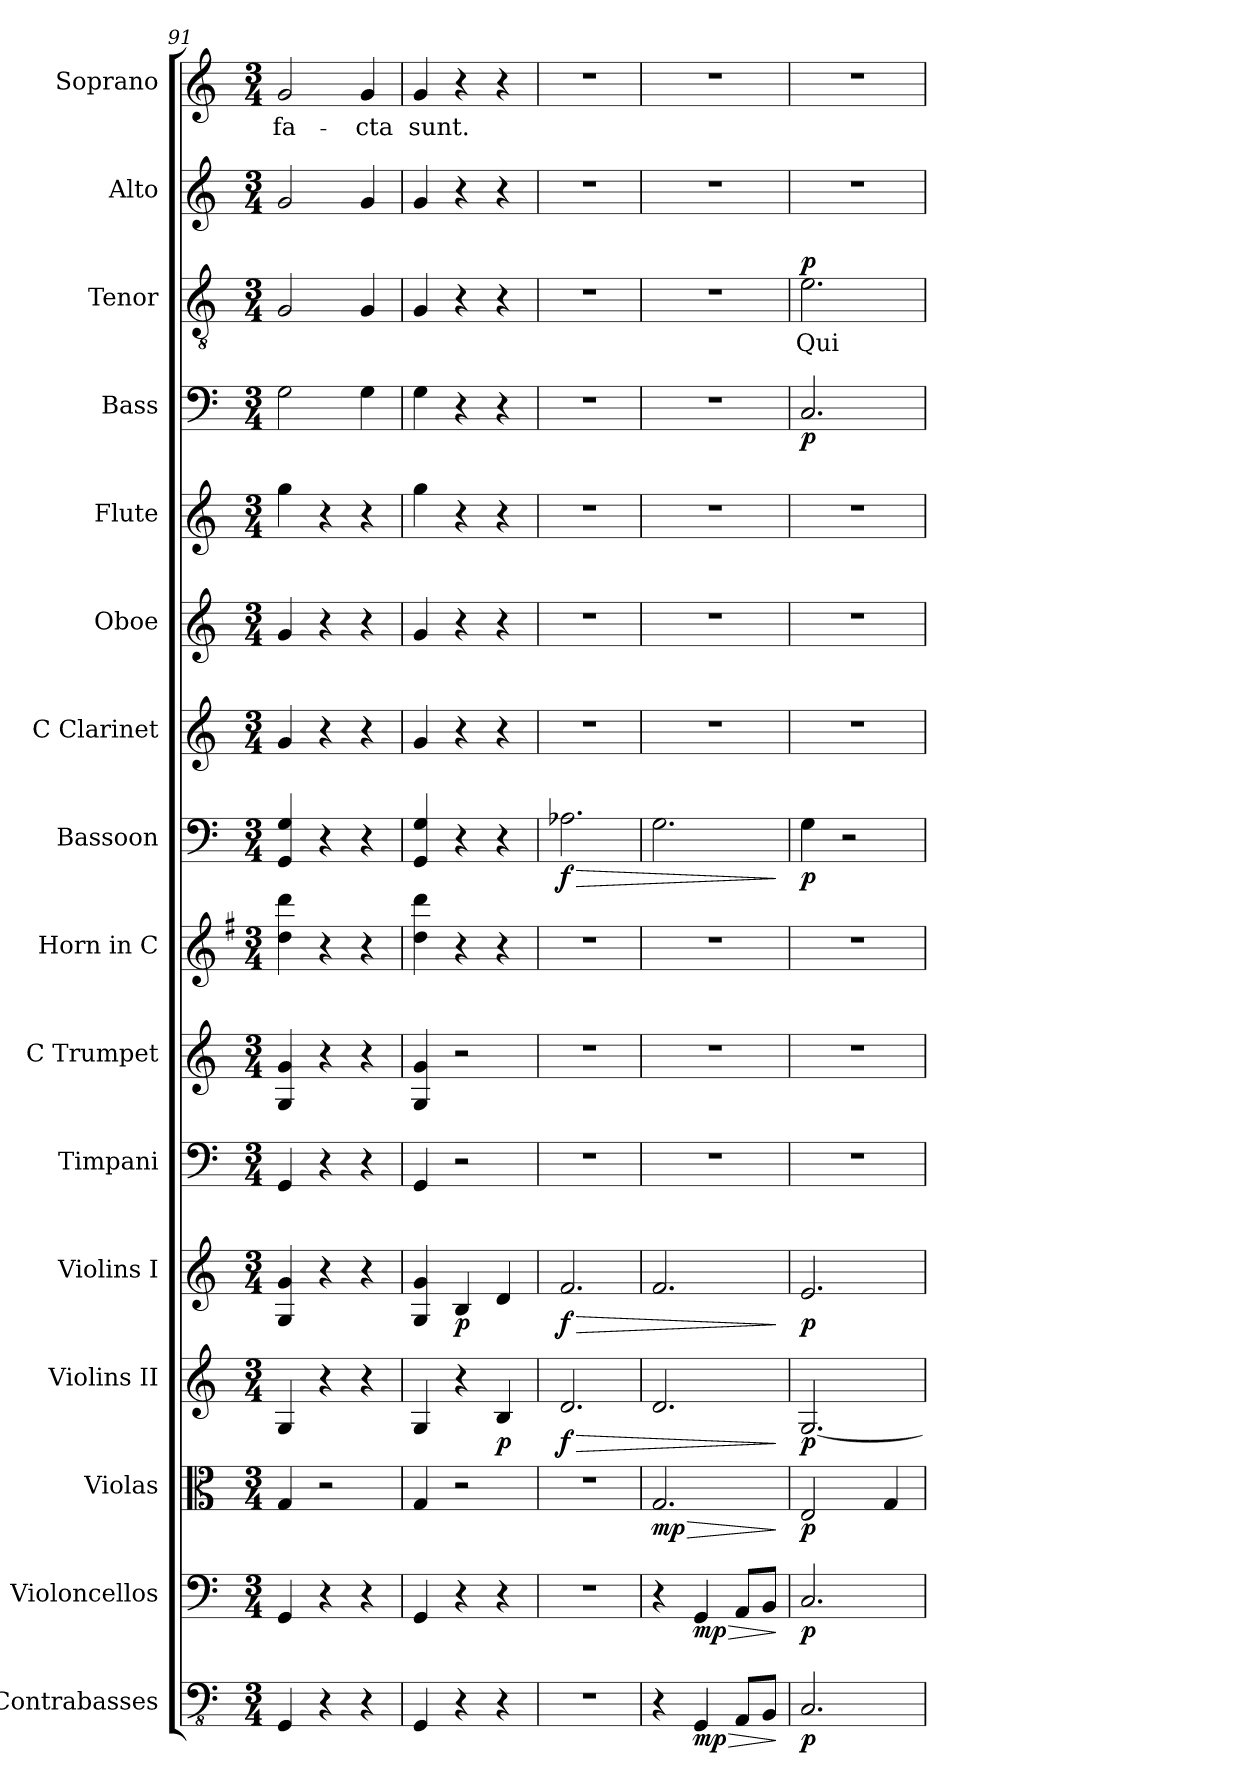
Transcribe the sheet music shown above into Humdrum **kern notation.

**kern	**dynam	**kern	**dynam	**kern	**dynam	**kern	**dynam	**kern	**dynam	**kern	**kern	**kern	**kern	**dynam	**kern	**kern	**kern	**kern	**dynam	**kern	**text	**dynam	**kern	**kern	**text
*part16	*part16	*part15	*part15	*part14	*part14	*part13	*part13	*part12	*part12	*part11	*part10	*part9	*part8	*part8	*part7	*part6	*part5	*part4	*part4	*part3	*part3	*part3	*part2	*part1	*part1
*staff16	*staff16	*staff15	*staff15	*staff14	*staff14	*staff13	*staff13	*staff12	*staff12	*staff11	*staff10	*staff9	*staff8	*staff8	*staff7	*staff6	*staff5	*staff4	*staff4	*staff3	*staff3	*staff3	*staff2	*staff1	*staff1
*I"Contrabasses	*	*I"Violoncellos	*	*I"Violas	*	*I"Violins II	*	*I"Violins I	*	*I"Timpani	*I"C Trumpet	*I"Horn in C	*I"Bassoon	*	*I"C Clarinet	*I"Oboe	*I"Flute	*I"Bass	*	*I"Tenor	*	*	*I"Alto	*I"Soprano	*
*I'Cbs.	*	*I'Vcs.	*	*I'Vlas.	*	*I'Vlns. II	*	*I'Vlns. I	*	*I'Timp.	*I'C Tpt.	*I'Hn. in C	*I'Bsn.	*	*I'C Cl.	*I'Ob.	*I'Fl.	*I'B.	*	*I'T.	*	*	*I'A.	*I'S.	*
*clefFv4	*	*clefF4	*	*clefC3	*	*clefG2	*	*clefG2	*	*clefF4	*clefG2	*clefG2	*clefF4	*	*clefG2	*clefG2	*clefG2	*clefF4	*	*clefGv2	*	*	*clefG2	*clefG2	*
*	*	*	*	*	*	*	*	*	*	*	*	*ITrd4c7	*	*	*ITrd1c2	*	*	*	*	*	*	*	*	*	*
*k[]	*	*k[]	*	*k[]	*	*k[]	*	*k[]	*	*k[]	*k[]	*k[]	*k[]	*	*k[b-e-]	*k[]	*k[]	*k[]	*	*k[]	*	*	*k[]	*k[]	*
*M3/4	*	*M3/4	*	*M3/4	*	*M3/4	*	*M3/4	*	*M3/4	*M3/4	*M3/4	*M3/4	*	*M3/4	*M3/4	*M3/4	*M3/4	*	*M3/4	*	*	*M3/4	*M3/4	*
=91	=91	=91	=91	=91	=91	=91	=91	=91	=91	=91	=91	=91	=91	=91	=91	=91	=91	=91	=91	=91	=91	=91	=91	=91	=91
!	!	!	!	!	!	!	!	!	!	!	!	!	!	!	!	!	!	!	!	!	!	!	!	!	!LO:LY:b
4GGG/	.	4GG/	.	4G/	.	4G/	.	4G/ 4g/	.	4GG/	4G/ 4g/	4g\ 4gg\	4GG/ 4G/	.	4f/	4g/	4gg\	2G\	.	2G/	.	.	2g/	2g/	fa-
4r	.	4r	.	2r	.	4r	.	4r	.	4r	4r	4r	4r	.	4r	4r	4r	.	.	.	.	.	.	.	.
!	!	!	!	!	!	!	!	!	!	!	!	!	!	!	!	!	!	!	!	!	!	!	!	!	!LO:LY:b
4r	.	4r	.	.	.	4r	.	4r	.	4r	4r	4r	4r	.	4r	4r	4r	4G\	.	4G/	.	.	4g/	4g/	-cta
=92	=92	=92	=92	=92	=92	=92	=92	=92	=92	=92	=92	=92	=92	=92	=92	=92	=92	=92	=92	=92	=92	=92	=92	=92	=92
!	!	!	!	!	!	!	!	!	!	!	!	!	!	!	!	!	!	!	!	!	!	!	!	!	!LO:LY:b
4GGG/	.	4GG/	.	4G/	.	4G/	.	4G/ 4g/	.	4GG/	4G/ 4g/	4g\ 4gg\	4GG/ 4G/	.	4f/	4g/	4gg\	4G\	.	4G/	.	.	4g/	4g/	sunt.
!	!	!	!	!	!	!	!	!	!LO:DY:b	!	!	!	!	!	!	!	!	!	!	!	!	!	!	!	!
4r	.	4r	.	2r	.	4r	.	4B/	p	2r	2r	4r	4r	.	4r	4r	4r	4r	.	4r	.	.	4r	4r	.
!	!	!	!	!	!	!	!LO:DY:b	!	!	!	!	!	!	!	!	!	!	!	!	!	!	!	!	!	!
4r	.	4r	.	.	.	4B/	p	4d/	.	.	.	4r	4r	.	4r	4r	4r	4r	.	4r	.	.	4r	4r	.
=93	=93	=93	=93	=93	=93	=93	=93	=93	=93	=93	=93	=93	=93	=93	=93	=93	=93	=93	=93	=93	=93	=93	=93	=93	=93
!	!	!	!	!	!	!	!LO:HP:b	!	!LO:HP:b	!	!	!	!	!LO:HP:b	!	!	!	!	!	!	!	!	!	!	!
!	!	!	!	!	!	!	!LO:DY:n=1:b	!	!LO:DY:n=1:b	!	!	!	!	!LO:DY:n=1:b	!	!	!	!	!	!	!	!	!	!	!
2.r	.	2.r	.	2.r	.	2.d/	> f	2.f/	> f	2.r	2.r	2.r	2.A-X\	> f	2.r	2.r	2.r	2.r	.	2.r	.	.	2.r	2.r	.
=94	=94	=94	=94	=94	=94	=94	=94	=94	=94	=94	=94	=94	=94	=94	=94	=94	=94	=94	=94	=94	=94	=94	=94	=94	=94
!	!	!	!	!	!LO:HP:b	!	!	!	!	!	!	!	!	!	!	!	!	!	!	!	!	!	!	!	!
!	!	!	!	!	!LO:DY:n=1:b	!	!	!	!	!	!	!	!	!	!	!	!	!	!	!	!	!	!	!	!
4r	.	4r	.	2.G/	> mp	2.d/	.	2.f/	.	2.r	2.r	2.r	2.G\	.	2.r	2.r	2.r	2.r	.	2.r	.	.	2.r	2.r	.
!	!LO:HP:b	!	!LO:HP:b	!	!	!	!	!	!	!	!	!	!	!	!	!	!	!	!	!	!	!	!	!	!
!	!LO:DY:n=1:b	!	!LO:DY:n=1:b	!	!	!	!	!	!	!	!	!	!	!	!	!	!	!	!	!	!	!	!	!	!
4GGG/	> mp	4GG/	> mp	.	.	.	.	.	.	.	.	.	.	.	.	.	.	.	.	.	.	.	.	.	.
8AAA/L	.	8AA/L	.	.	.	.	.	.	.	.	.	.	.	.	.	.	.	.	.	.	.	.	.	.	.
8BBB/J	.	8BB/J	.	.	.	.	.	.	.	.	.	.	.	.	.	.	.	.	.	.	.	.	.	.	.
.	]	.	]	.	]	.	]	.	]	.	.	.	.	]	.	.	.	.	.	.	.	.	.	.	.
=95	=95	=95	=95	=95	=95	=95	=95	=95	=95	=95	=95	=95	=95	=95	=95	=95	=95	=95	=95	=95	=95	=95	=95	=95	=95
!	!LO:DY:b	!	!LO:DY:b	!	!LO:DY:b	!	!LO:DY:b	!	!LO:DY:b	!	!	!	!	!LO:DY:b	!	!	!	!	!LO:DY:b	!	!LO:LY:b	!LO:DY:a	!	!	!
2.CC/	p	2.C/	p	2E/	p	[2.G/	p	2.e/	p	2.r	2.r	2.r	4G\	p	2.r	2.r	2.r	2.C/	p	2.e\	Qui	p	2.r	2.r	.
.	.	.	.	.	.	.	.	.	.	.	.	.	2r	.	.	.	.	.	.	.	.	.	.	.	.
.	.	.	.	4G/	.	.	.	.	.	.	.	.	.	.	.	.	.	.	.	.	.	.	.	.	.
=	=	=	=	=	=	=	=	=	=	=	=	=	=	=	=	=	=	=	=	=	=	=	=	=	=
*-	*-	*-	*-	*-	*-	*-	*-	*-	*-	*-	*-	*-	*-	*-	*-	*-	*-	*-	*-	*-	*-	*-	*-	*-	*-
